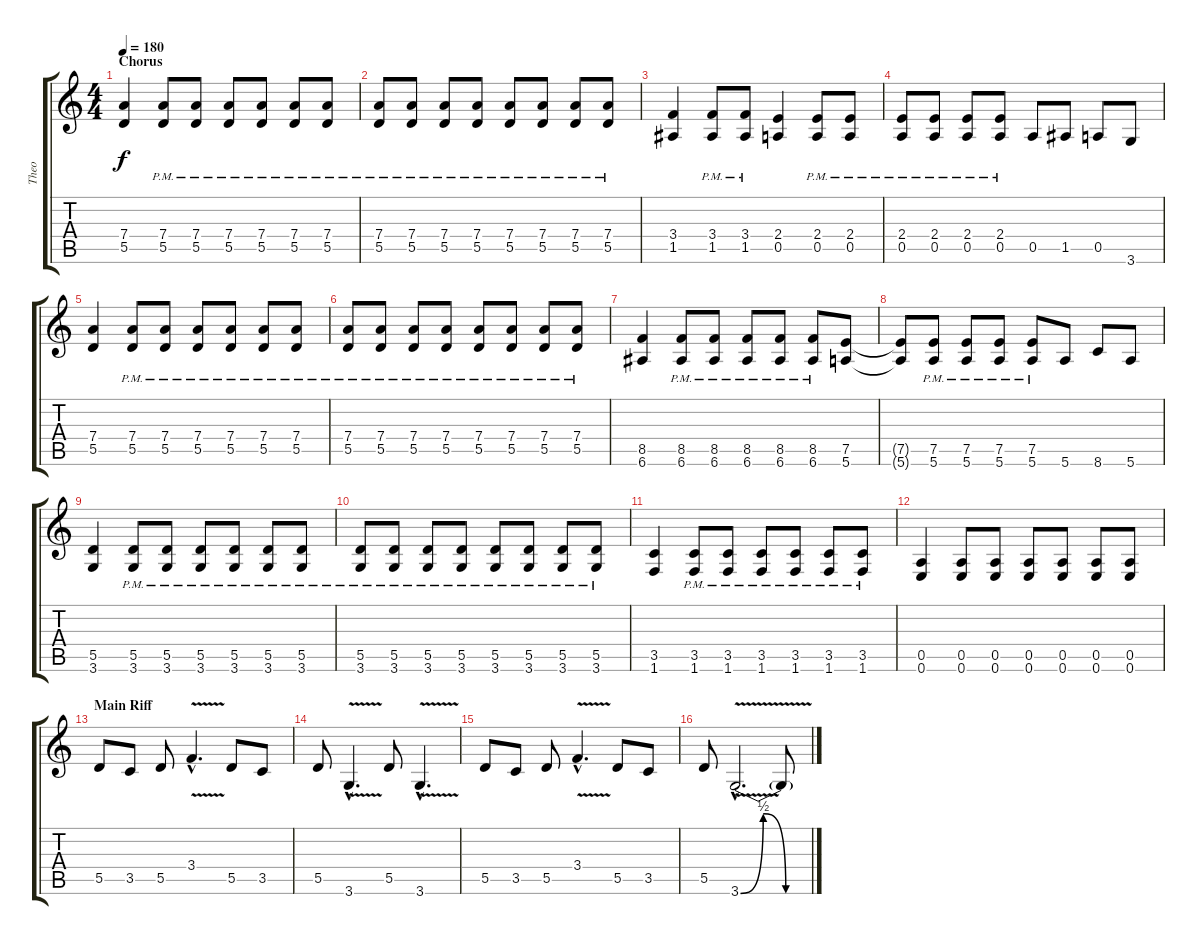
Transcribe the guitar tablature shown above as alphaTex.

\track ("Theo" "Theo") {instrument overdrivenguitar}
\staff {score tabs}
\tuning (E4 B3 G3 D3 A2 E2) {hide}
\ts (4 4)
\section ("" "Chorus")
\tempo 180
\clef g2
\ks c
(7.4 5.5).4{dy f} (7.4{pm} 5.5{pm}).8 (7.4{pm} 5.5{pm}).8 (7.4{pm} 5.5{pm}).8 (7.4{pm} 5.5{pm}).8 (7.4{pm} 5.5{pm}).8 (7.4{pm} 5.5{pm}).8 |
(7.4{pm} 5.5{pm}).8 (7.4{pm} 5.5{pm}).8 (7.4{pm} 5.5{pm}).8 (7.4{pm} 5.5{pm}).8 (7.4{pm} 5.5{pm}).8 (7.4{pm} 5.5{pm}).8 (7.4{pm} 5.5{pm}).8 (7.4{pm} 5.5{pm}).8 |
(3.4 1.5).4 (3.4{pm} 1.5{pm}).8 (3.4{pm} 1.5{pm}).8 (2.4 0.5).4 (2.4{pm} 0.5{pm}).8 (2.4{pm} 0.5{pm}).8 |
(2.4{pm} 0.5{pm}).8 (2.4{pm} 0.5{pm}).8 (2.4{pm} 0.5{pm}).8 (2.4{pm} 0.5{pm}).8 0.5.8 1.5.8 0.5.8 3.6.8 |
(7.4 5.5).4 (7.4{pm} 5.5{pm}).8 (7.4{pm} 5.5{pm}).8 (7.4{pm} 5.5{pm}).8 (7.4{pm} 5.5{pm}).8 (7.4{pm} 5.5{pm}).8 (7.4{pm} 5.5{pm}).8 |
(7.4{pm} 5.5{pm}).8 (7.4{pm} 5.5{pm}).8 (7.4{pm} 5.5{pm}).8 (7.4{pm} 5.5{pm}).8 (7.4{pm} 5.5{pm}).8 (7.4{pm} 5.5{pm}).8 (7.4{pm} 5.5{pm}).8 (7.4{pm} 5.5{pm}).8 |
(8.5 6.6).4 (8.5{pm} 6.6{pm}).8 (8.5{pm} 6.6{pm}).8 (8.5{pm} 6.6{pm}).8 (8.5{pm} 6.6{pm}).8 (8.5{pm} 6.6{pm}).8 (7.5 5.6).8 |
(7.5{t} 5.6{t}).8 (7.5{pm} 5.6{pm}).8 (7.5{pm} 5.6{pm}).8 (7.5{pm} 5.6{pm}).8 (7.5{pm} 5.6{pm}).8 5.6.8 8.6.8 5.6.8 |
(5.5 3.6).4 (5.5{pm} 3.6{pm}).8 (5.5{pm} 3.6{pm}).8 (5.5{pm} 3.6{pm}).8 (5.5{pm} 3.6{pm}).8 (5.5{pm} 3.6{pm}).8 (5.5{pm} 3.6{pm}).8 |
(5.5{pm} 3.6{pm}).8 (5.5{pm} 3.6{pm}).8 (5.5{pm} 3.6{pm}).8 (5.5{pm} 3.6{pm}).8 (5.5{pm} 3.6{pm}).8 (5.5{pm} 3.6{pm}).8 (5.5{pm} 3.6{pm}).8 (5.5{pm} 3.6{pm}).8 |
(3.5 1.6).4 (3.5{pm} 1.6{pm}).8 (3.5{pm} 1.6{pm}).8 (3.5{pm} 1.6{pm}).8 (3.5{pm} 1.6{pm}).8 (3.5{pm} 1.6{pm}).8 (3.5{pm} 1.6{pm}).8 |
(0.5 0.6).4 (0.5 0.6).8 (0.5 0.6).8 (0.5 0.6).8 (0.5 0.6).8 (0.5 0.6).8 (0.5 0.6).8 |
\section ("" "Main Riff")
5.5.8 3.5.8 5.5.8 3.4{v hac}.4{d} 5.5.8 3.5.8 |
5.5.8 3.6{v hac}.4{d} 5.5.8 3.6{v hac}.4{d} |
5.5.8 3.5.8 5.5.8 3.4{v hac}.4{d} 5.5.8 3.5.8 |
5.5.8 3.6{be (custom 0 0 19 2 38 0 45 0 60 0) v hac}.2{d} 3.6{t}.8
